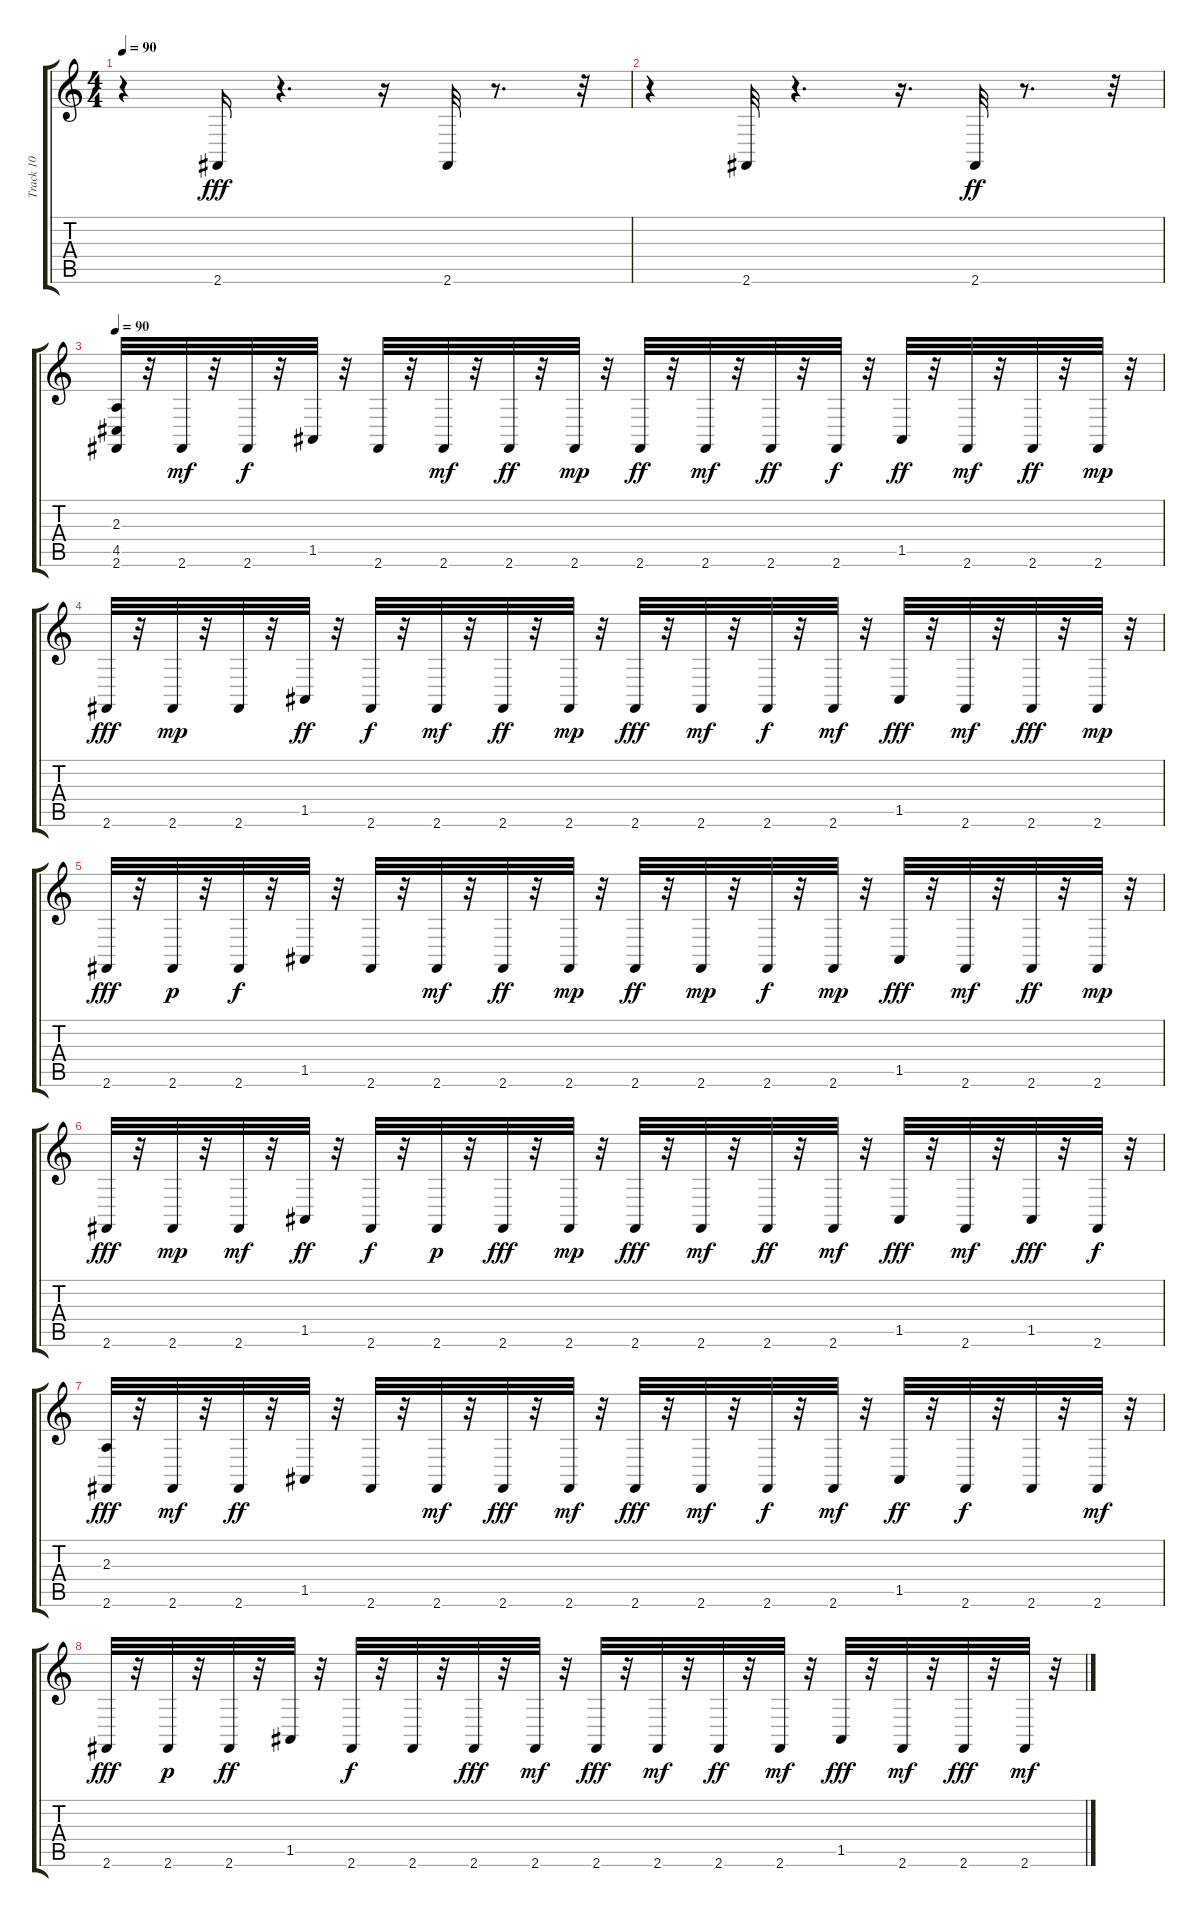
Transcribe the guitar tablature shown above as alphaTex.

\track ("Track 10" "Track 10") {instrument brightacousticpiano}
\staff {score tabs}
\tuning (E4 B3 G3 D3 A2 E2) {hide}
\ts (4 4)
\tempo 90
\clef g2
\ks c
r.4{dy fff} 2.6.16 r.4{d} r.16 2.6.32 r.8{d} r.32 |
r.4 2.6.32 r.4{d} r.16{d} 2.6.32{dy ff} r.8{d} r.32 |
\tempo 90
(2.3 4.5 2.6).32 r.32 2.6.32{dy mf} r.32 2.6.32{dy f} r.32 1.5.32 r.32 2.6.32 r.32 2.6.32{dy mf} r.32 2.6.32{dy ff} r.32 2.6.32{dy mp} r.32 2.6.32{dy ff} r.32 2.6.32{dy mf} r.32 2.6.32{dy ff} r.32 2.6.32{dy f} r.32 1.5.32{dy ff} r.32 2.6.32{dy mf} r.32 2.6.32{dy ff} r.32 2.6.32{dy mp} r.32 |
2.6.32{dy fff} r.32 2.6.32{dy mp} r.32 2.6.32 r.32 1.5.32{dy ff} r.32 2.6.32{dy f} r.32 2.6.32{dy mf} r.32 2.6.32{dy ff} r.32 2.6.32{dy mp} r.32 2.6.32{dy fff} r.32 2.6.32{dy mf} r.32 2.6.32{dy f} r.32 2.6.32{dy mf} r.32 1.5.32{dy fff} r.32 2.6.32{dy mf} r.32 2.6.32{dy fff} r.32 2.6.32{dy mp} r.32 |
2.6.32{dy fff} r.32 2.6.32{dy p} r.32 2.6.32{dy f} r.32 1.5.32 r.32 2.6.32 r.32 2.6.32{dy mf} r.32 2.6.32{dy ff} r.32 2.6.32{dy mp} r.32 2.6.32{dy ff} r.32 2.6.32{dy mp} r.32 2.6.32{dy f} r.32 2.6.32{dy mp} r.32 1.5.32{dy fff} r.32 2.6.32{dy mf} r.32 2.6.32{dy ff} r.32 2.6.32{dy mp} r.32 |
2.6.32{dy fff} r.32 2.6.32{dy mp} r.32 2.6.32{dy mf} r.32 1.5.32{dy ff} r.32 2.6.32{dy f} r.32 2.6.32{dy p} r.32 2.6.32{dy fff} r.32 2.6.32{dy mp} r.32 2.6.32{dy fff} r.32 2.6.32{dy mf} r.32 2.6.32{dy ff} r.32 2.6.32{dy mf} r.32 1.5.32{dy fff} r.32 2.6.32{dy mf} r.32 1.5.32{dy fff} r.32 2.6.32{dy f} r.32 |
(2.3 2.6).32{dy fff} r.32 2.6.32{dy mf} r.32 2.6.32{dy ff} r.32 1.5.32 r.32 2.6.32 r.32 2.6.32{dy mf} r.32 2.6.32{dy fff} r.32 2.6.32{dy mf} r.32 2.6.32{dy fff} r.32 2.6.32{dy mf} r.32 2.6.32{dy f} r.32 2.6.32{dy mf} r.32 1.5.32{dy ff} r.32 2.6.32{dy f} r.32 2.6.32 r.32 2.6.32{dy mf} r.32 |
2.6.32{dy fff} r.32 2.6.32{dy p} r.32 2.6.32{dy ff} r.32 1.5.32 r.32 2.6.32{dy f} r.32 2.6.32 r.32 2.6.32{dy fff} r.32 2.6.32{dy mf} r.32 2.6.32{dy fff} r.32 2.6.32{dy mf} r.32 2.6.32{dy ff} r.32 2.6.32{dy mf} r.32 1.5.32{dy fff} r.32 2.6.32{dy mf} r.32 2.6.32{dy fff} r.32 2.6.32{dy mf} r.32
